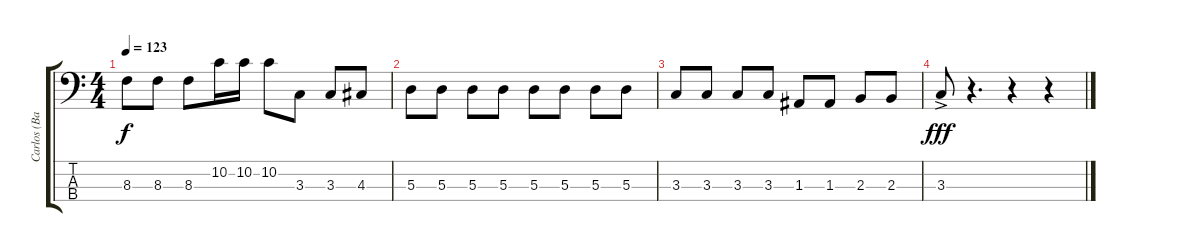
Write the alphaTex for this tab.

\track ("Carlos (Bass)" "Carlos (Ba") {instrument fretlessbass}
\staff {score tabs}
\tuning (G2 D2 A1 D1) {hide}
\ts (4 4)
\tempo 123
\clef f4
\ks c
8.3.8{dy f} 8.3.8 8.3.8 10.2.16 10.2.16 10.2.8 3.3.8 3.3.8 4.3.8 |
5.3.8 5.3.8 5.3.8 5.3.8 5.3.8 5.3.8 5.3.8 5.3.8 |
3.3.8 3.3.8 3.3.8 3.3.8 1.3.8 1.3.8 2.3.8 2.3.8 |
3.3{ac}.8{dy fff} r.4{d} r.4 r.4
